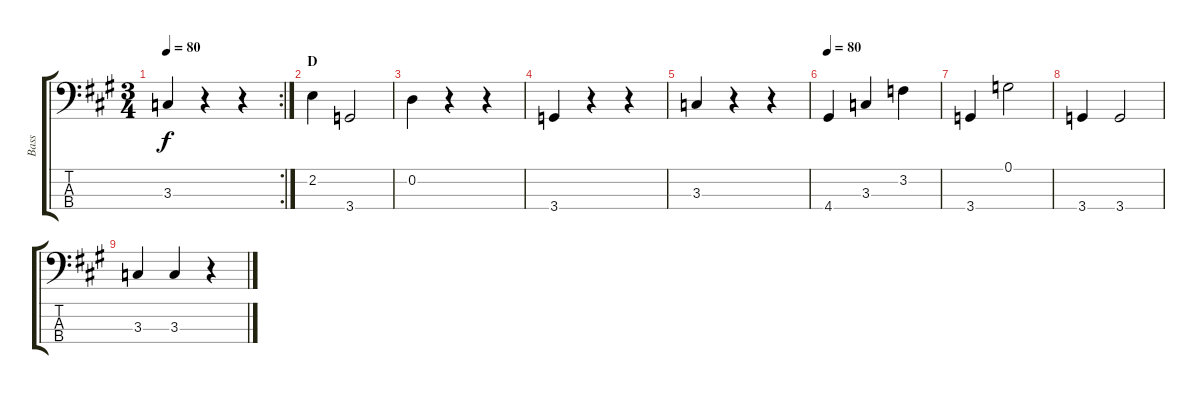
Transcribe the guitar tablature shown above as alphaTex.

\track ("Bass" "Bass") {instrument electricbassfinger}
\staff {score tabs}
\tuning (G2 D2 A1 E1) {hide}
\rc 2
\ts (3 4)
\tempo 80
\clef f4
\ks a
3.3.4{dy f} r.4 r.4 |
\section ("" "D")
2.2.4 3.4.2 |
0.2.4 r.4 r.4 |
3.4.4 r.4 r.4 |
3.3.4 r.4 r.4 |
\tempo 80
4.4.4 3.3.4 3.2.4 |
3.4.4 0.1.2 |
3.4.4 3.4.2 |
3.3.4 3.3.4 r.4
